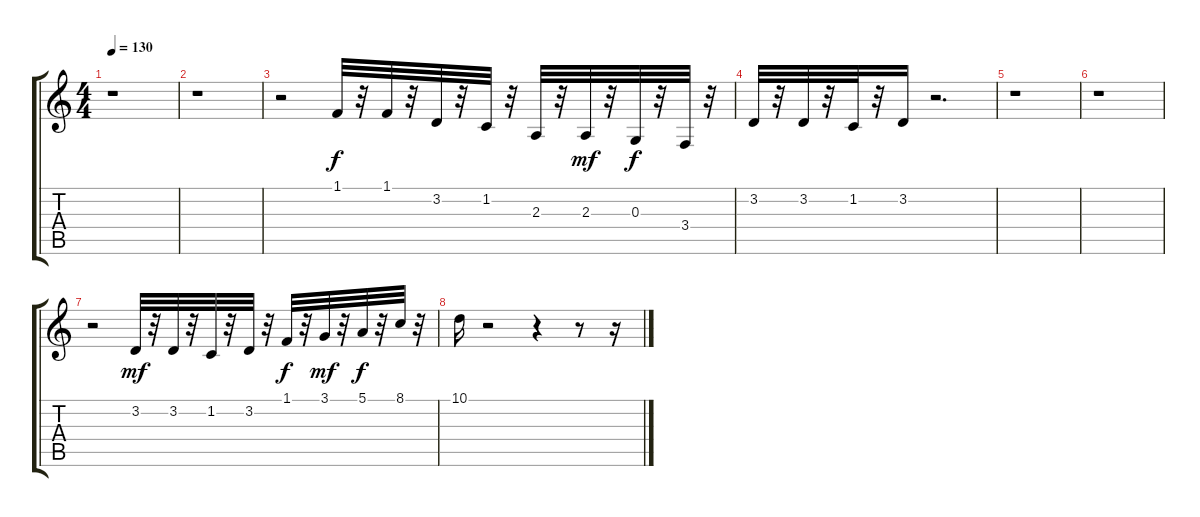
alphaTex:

\track "" {instrument tenorsax}
\staff {score tabs}
\tuning (E4 B3 G3 D3 A2 E2) {hide}
\ts (4 4)
\tempo 130
\clef g2
\ks c
r.1{dy ff} |
r.1 |
r.2 1.1.32{dy f} r.32 1.1.32 r.32 3.2.32 r.32 1.2.32 r.32 2.3.32 r.32 2.3.32{dy mf} r.32 0.3.32{dy f} r.32 3.4.32 r.32 |
3.2.32 r.32 3.2.32 r.32 1.2.32 r.32 3.2.16 r.2{d} |
r.1 |
r.1 |
r.2 3.2.32{dy mf} r.32 3.2.32 r.32 1.2.32 r.32 3.2.32 r.32 1.1.32{dy f} r.32 3.1.32{dy mf} r.32 5.1.32{dy f} r.32 8.1.32 r.32 |
10.1.16 r.2 r.4 r.8 r.16
